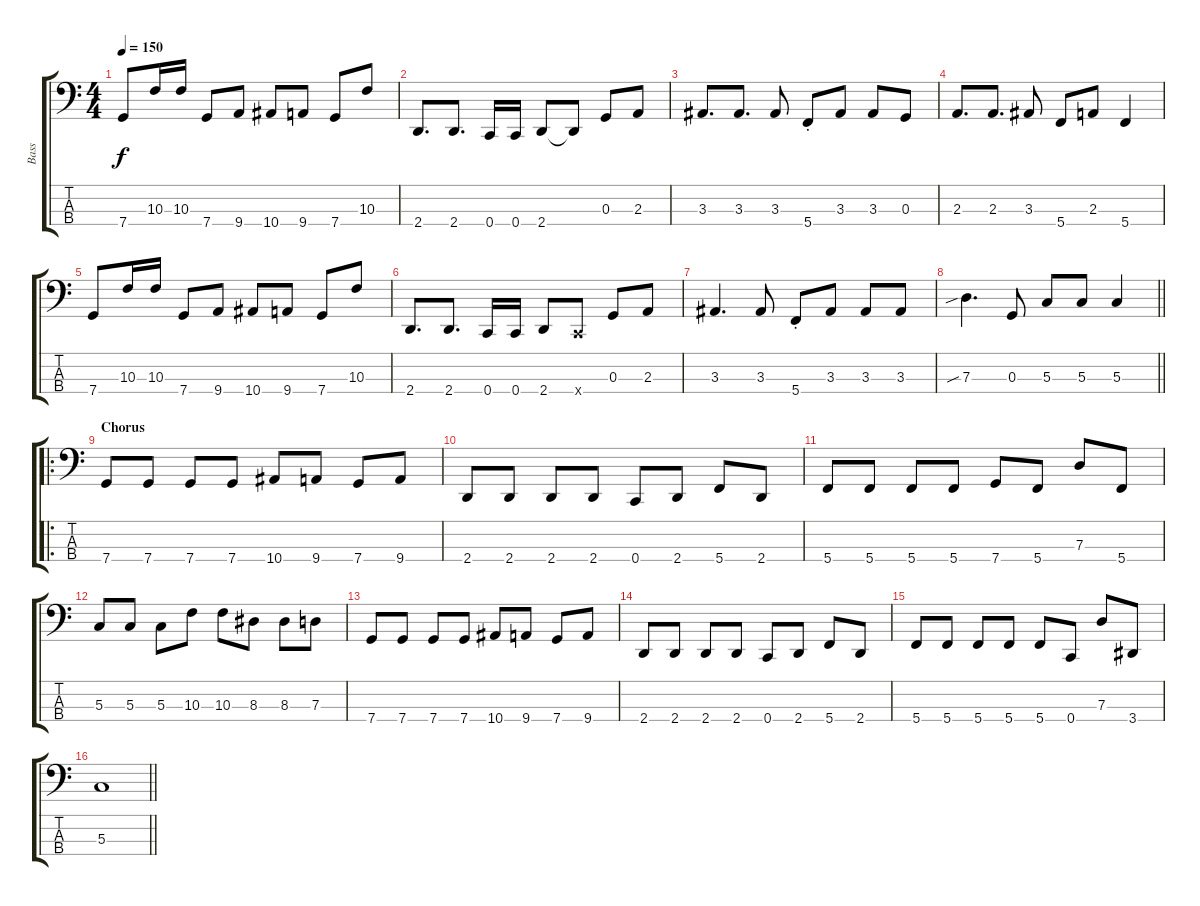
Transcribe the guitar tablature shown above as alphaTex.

\track ("Bass" "Bass") {instrument electricbassfinger}
\staff {score tabs}
\tuning (F2 C2 G1 C1) {hide}
\ts (4 4)
\tempo 150
\clef f4
\ks c
7.4.8{dy f} 10.3.16 10.3.16 7.4.8 9.4.8 10.4.8 9.4.8 7.4.8 10.3.8 |
2.4.8{d} 2.4.8{d} 0.4.16 0.4.16 2.4.8 2.4{t}.8 0.3.8 2.3.8 |
3.3.8{d} 3.3.8{d} 3.3.8 5.4{st}.8 3.3.8 3.3.8 0.3.8 |
2.3.8{d} 2.3.8{d} 3.3.8 5.4.8 2.3.8 5.4.4 |
7.4.8 10.3.16 10.3.16 7.4.8 9.4.8 10.4.8 9.4.8 7.4.8 10.3.8 |
2.4.8{d} 2.4.8{d} 0.4.16 0.4.16 2.4.8 0.4{x}.8 0.3.8 2.3.8 |
3.3.4{d} 3.3.8 5.4{st}.8 3.3.8 3.3.8 3.3.8 |
\barLineRight lightlight
7.3{sib}.4{d} 0.3.8 5.3.8 5.3.8 5.3.4 |
\ro
\section ("" "Chorus")
7.4.8 7.4.8 7.4.8 7.4.8 10.4.8 9.4.8 7.4.8 9.4.8 |
2.4.8 2.4.8 2.4.8 2.4.8 0.4.8 2.4.8 5.4.8 2.4.8 |
5.4.8 5.4.8 5.4.8 5.4.8 7.4.8 5.4.8 7.3.8 5.4.8 |
5.3.8 5.3.8 5.3.8 10.3.8 10.3.8 8.3.8 8.3.8 7.3.8 |
7.4.8 7.4.8 7.4.8 7.4.8 10.4.8 9.4.8 7.4.8 9.4.8 |
2.4.8 2.4.8 2.4.8 2.4.8 0.4.8 2.4.8 5.4.8 2.4.8 |
5.4.8 5.4.8 5.4.8 5.4.8 5.4.8 0.4.8 7.3.8 3.4.8 |
\barLineRight lightlight
5.3.1
